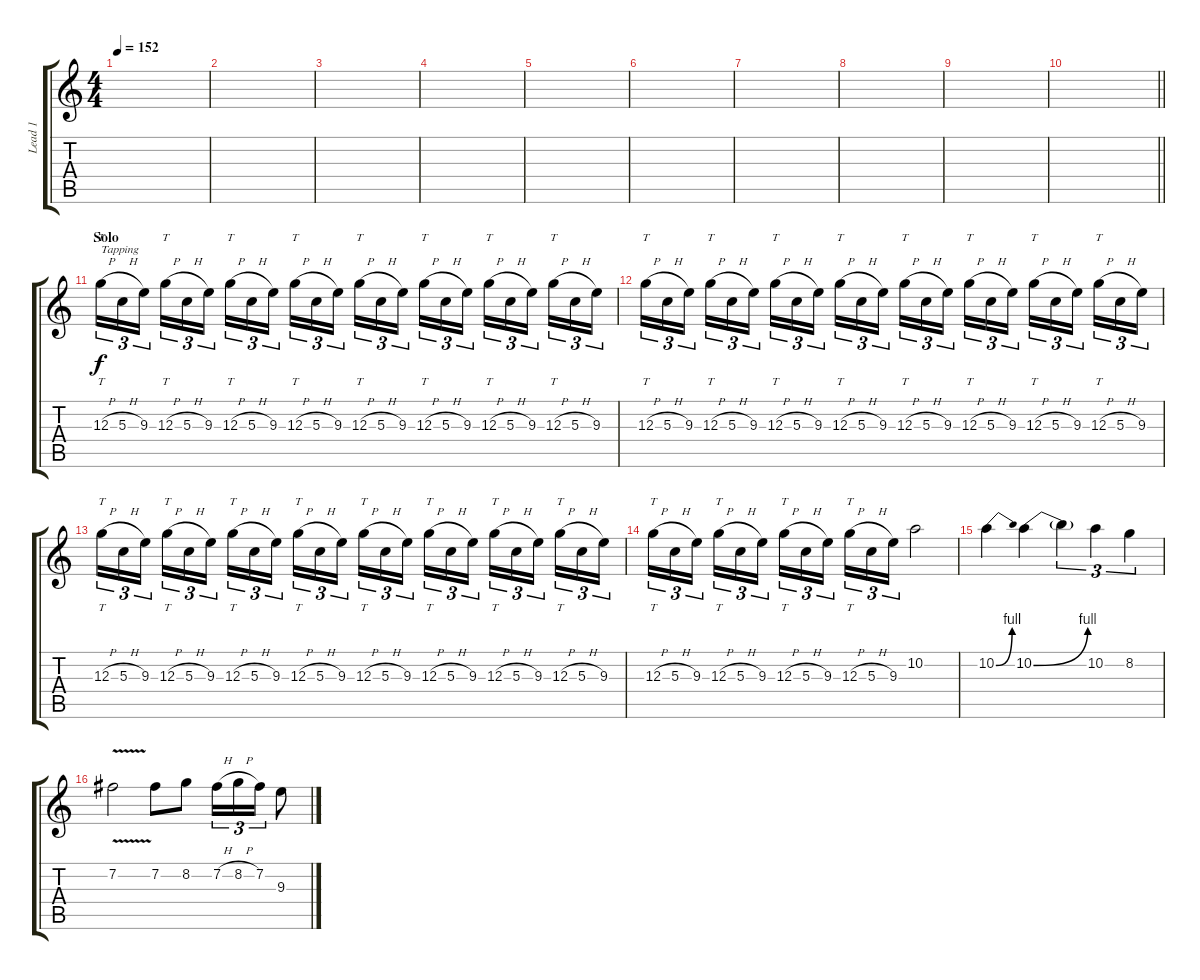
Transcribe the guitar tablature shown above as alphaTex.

\track ("Lead 1" "Lead 1") {instrument distortionguitar}
\staff {score tabs}
\tuning (E4 B3 G3 D3 A2 E2) {hide}
\ts (4 4)
\tempo 152
\clef g2
\ks c
|
|
|
|
|
|
|
|
|
\barLineRight lightlight
|
\section ("" "Solo")
12.3{h}.16{tt tu (3 2) txt "Tapping"} 5.3{h}.16{tu (3 2)} 9.3.16{tu (3 2) beam splitsecondary} 12.3{h}.16{tt tu (3 2)} 5.3{h}.16{tu (3 2)} 9.3.16{tu (3 2)} 12.3{h}.16{tt tu (3 2)} 5.3{h}.16{tu (3 2)} 9.3.16{tu (3 2) beam splitsecondary} 12.3{h}.16{tt tu (3 2)} 5.3{h}.16{tu (3 2)} 9.3.16{tu (3 2)} 12.3{h}.16{tt tu (3 2)} 5.3{h}.16{tu (3 2)} 9.3.16{tu (3 2) beam splitsecondary} 12.3{h}.16{tt tu (3 2)} 5.3{h}.16{tu (3 2)} 9.3.16{tu (3 2)} 12.3{h}.16{tt tu (3 2)} 5.3{h}.16{tu (3 2)} 9.3.16{tu (3 2) beam splitsecondary} 12.3{h}.16{tt tu (3 2)} 5.3{h}.16{tu (3 2)} 9.3.16{tu (3 2)} |
12.3{h}.16{tt tu (3 2)} 5.3{h}.16{tu (3 2)} 9.3.16{tu (3 2) beam splitsecondary} 12.3{h}.16{tt tu (3 2)} 5.3{h}.16{tu (3 2)} 9.3.16{tu (3 2)} 12.3{h}.16{tt tu (3 2)} 5.3{h}.16{tu (3 2)} 9.3.16{tu (3 2) beam splitsecondary} 12.3{h}.16{tt tu (3 2)} 5.3{h}.16{tu (3 2)} 9.3.16{tu (3 2)} 12.3{h}.16{tt tu (3 2)} 5.3{h}.16{tu (3 2)} 9.3.16{tu (3 2) beam splitsecondary} 12.3{h}.16{tt tu (3 2)} 5.3{h}.16{tu (3 2)} 9.3.16{tu (3 2)} 12.3{h}.16{tt tu (3 2)} 5.3{h}.16{tu (3 2)} 9.3.16{tu (3 2) beam splitsecondary} 12.3{h}.16{tt tu (3 2)} 5.3{h}.16{tu (3 2)} 9.3.16{tu (3 2)} |
12.3{h}.16{tt tu (3 2)} 5.3{h}.16{tu (3 2)} 9.3.16{tu (3 2) beam splitsecondary} 12.3{h}.16{tt tu (3 2)} 5.3{h}.16{tu (3 2)} 9.3.16{tu (3 2)} 12.3{h}.16{tt tu (3 2)} 5.3{h}.16{tu (3 2)} 9.3.16{tu (3 2) beam splitsecondary} 12.3{h}.16{tt tu (3 2)} 5.3{h}.16{tu (3 2)} 9.3.16{tu (3 2)} 12.3{h}.16{tt tu (3 2)} 5.3{h}.16{tu (3 2)} 9.3.16{tu (3 2) beam splitsecondary} 12.3{h}.16{tt tu (3 2)} 5.3{h}.16{tu (3 2)} 9.3.16{tu (3 2)} 12.3{h}.16{tt tu (3 2)} 5.3{h}.16{tu (3 2)} 9.3.16{tu (3 2) beam splitsecondary} 12.3{h}.16{tt tu (3 2)} 5.3{h}.16{tu (3 2)} 9.3.16{tu (3 2)} |
12.3{h}.16{tt tu (3 2)} 5.3{h}.16{tu (3 2)} 9.3.16{tu (3 2) beam splitsecondary} 12.3{h}.16{tt tu (3 2)} 5.3{h}.16{tu (3 2)} 9.3.16{tu (3 2)} 12.3{h}.16{tt tu (3 2)} 5.3{h}.16{tu (3 2)} 9.3.16{tu (3 2) beam splitsecondary} 12.3{h}.16{tt tu (3 2)} 5.3{h}.16{tu (3 2)} 9.3.16{tu (3 2)} 10.2.2 |
10.2{be (bend 0 0 60 4)}.4 10.2{be (bend 0 0 60 4)}.4 10.2{t}.4{tu (3 2)} 10.2.4{tu (3 2)} 8.2.4{tu (3 2)} |
7.2{v}.2 7.2.8 8.2.8 7.2{h}.16{tu (3 2)} 8.2{h}.16{tu (3 2)} 7.2.16{tu (3 2)} 9.3.8
